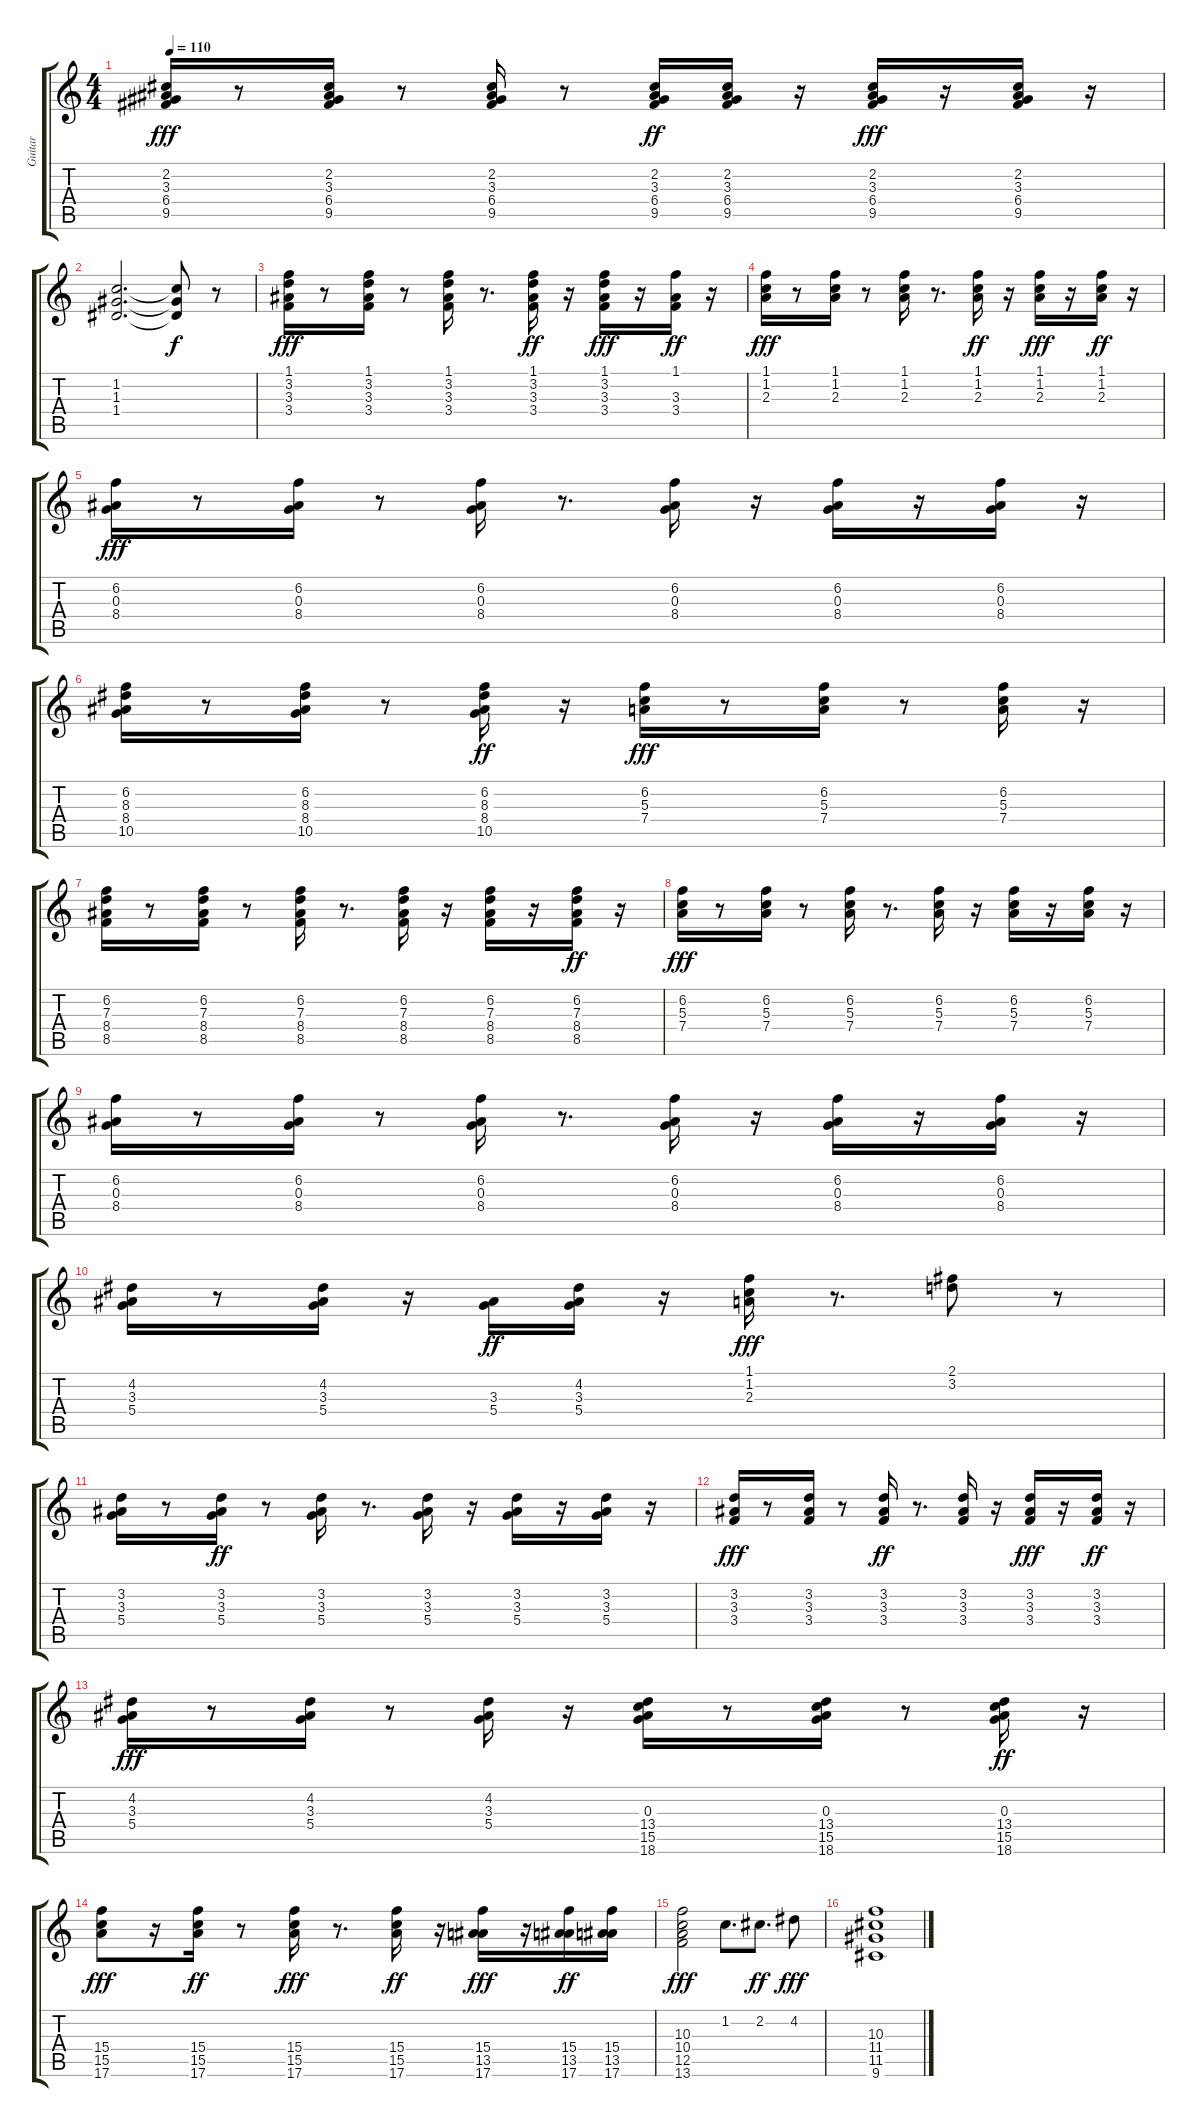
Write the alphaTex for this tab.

\track ("Guitar" "Guitar") {instrument acousticguitarsteel}
\staff {score tabs}
\tuning (E4 B3 G3 D3 A2 E2) {hide}
\ts (4 4)
\tempo 110
\clef g2
\ks c
(2.2 3.3 6.4 9.5).16{dy fff} r.8 (2.2 3.3 6.4 9.5).16 r.8 (2.2 3.3 6.4 9.5).16 r.8 (2.2 3.3 6.4 9.5).16{dy ff} (2.2 3.3 6.4 9.5).16 r.16 (2.2 3.3 6.4 9.5).16{dy fff} r.16 (2.2 3.3 6.4 9.5).16 r.16 |
(1.2 1.3 1.4).2{d} (1.2{t} 1.3{t} 1.4{t}).8{dy f} r.8 |
(1.1 3.2 3.3 3.4).16{dy fff} r.8 (1.1 3.2 3.3 3.4).16 r.8 (1.1 3.2 3.3 3.4).16 r.8{d} (1.1 3.2 3.3 3.4).16{dy ff} r.16 (1.1 3.2 3.3 3.4).16{dy fff} r.16 (1.1 3.3 3.4).16{dy ff} r.16 |
(1.1 1.2 2.3).16{dy fff} r.8 (1.1 1.2 2.3).16 r.8 (1.1 1.2 2.3).16 r.8{d} (1.1 1.2 2.3).16{dy ff} r.16 (1.1 1.2 2.3).16{dy fff} r.16 (1.1 1.2 2.3).16{dy ff} r.16 |
(6.2 0.3 8.4).16{dy fff} r.8 (6.2 0.3 8.4).16 r.8 (6.2 0.3 8.4).16 r.8{d} (6.2 0.3 8.4).16 r.16 (6.2 0.3 8.4).16 r.16 (6.2 0.3 8.4).16 r.16 |
(6.2 8.3 8.4 10.5).16 r.8 (6.2 8.3 8.4 10.5).16 r.8 (6.2 8.3 8.4 10.5).16{dy ff} r.16 (6.2 5.3 7.4).16{dy fff} r.8 (6.2 5.3 7.4).16 r.8 (6.2 5.3 7.4).16 r.16 |
(6.2 7.3 8.4 8.5).16 r.8 (6.2 7.3 8.4 8.5).16 r.8 (6.2 7.3 8.4 8.5).16 r.8{d} (6.2 7.3 8.4 8.5).16 r.16 (6.2 7.3 8.4 8.5).16 r.16 (6.2 7.3 8.4 8.5).16{dy ff} r.16 |
(6.2 5.3 7.4).16{dy fff} r.8 (6.2 5.3 7.4).16 r.8 (6.2 5.3 7.4).16 r.8{d} (6.2 5.3 7.4).16 r.16 (6.2 5.3 7.4).16 r.16 (6.2 5.3 7.4).16 r.16 |
(6.2 0.3 8.4).16 r.8 (6.2 0.3 8.4).16 r.8 (6.2 0.3 8.4).16 r.8{d} (6.2 0.3 8.4).16 r.16 (6.2 0.3 8.4).16 r.16 (6.2 0.3 8.4).16 r.16 |
(4.2 3.3 5.4).16 r.8 (4.2 3.3 5.4).16 r.16 (3.3 5.4).16{dy ff} (4.2 3.3 5.4).16 r.16 (1.1 1.2 2.3).16{dy fff} r.8{d} (2.1 3.2).8 r.8 |
(3.2 3.3 5.4).16 r.8 (3.2 3.3 5.4).16{dy ff} r.8 (3.2 3.3 5.4).16 r.8{d} (3.2 3.3 5.4).16 r.16 (3.2 3.3 5.4).16 r.16 (3.2 3.3 5.4).16 r.16 |
(3.2 3.3 3.4).16{dy fff} r.8 (3.2 3.3 3.4).16 r.8 (3.2 3.3 3.4).16{dy ff} r.8{d} (3.2 3.3 3.4).16 r.16 (3.2 3.3 3.4).16{dy fff} r.16 (3.2 3.3 3.4).16{dy ff} r.16 |
(4.2 3.3 5.4).16{dy fff} r.8 (4.2 3.3 5.4).16 r.8 (4.2 3.3 5.4).16 r.16 (0.3 13.4 15.5 18.6).16 r.8 (0.3 13.4 15.5 18.6).16 r.8 (0.3 13.4 15.5 18.6).16{dy ff} r.16 |
(15.4 15.5 17.6).8{dy fff} r.16 (15.4 15.5 17.6).16{dy ff} r.8 (15.4 15.5 17.6).16{dy fff} r.8{d} (15.4 15.5 17.6).16{dy ff} r.16 (15.4 13.5 17.6).16{dy fff} r.16 (15.4 13.5 17.6).16{dy ff} (15.4 13.5 17.6).16 |
(10.3 10.4 12.5 13.6).2{dy fff} 1.2.8{d} 2.2.8{d dy ff} 4.2.8{dy fff} |
(10.3 11.4 11.5 9.6).1
